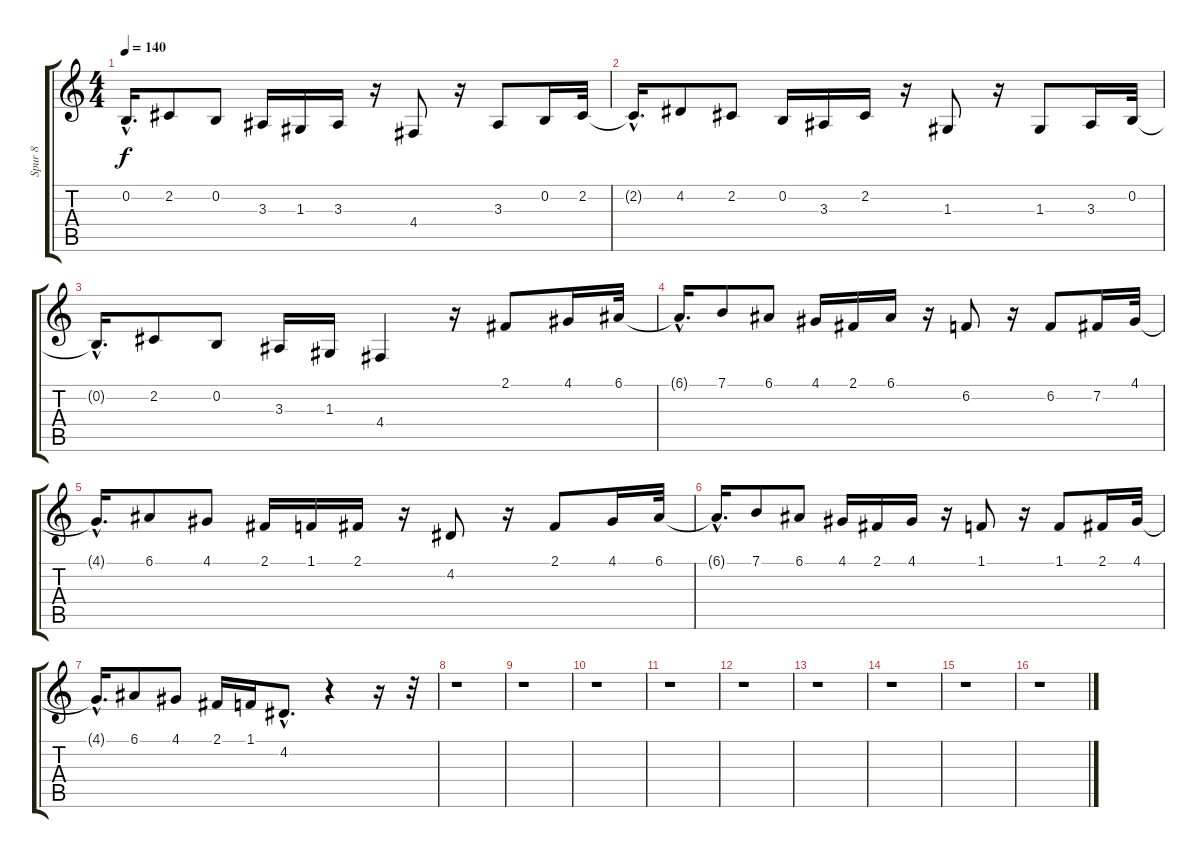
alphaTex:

\track ("Spur 8" "Spur 8") {instrument tangoaccordion}
\staff {score tabs}
\tuning (E4 B3 G3 D3 A2 E2) {hide}
\ts (4 4)
\tempo 140
\clef g2
\ks c
0.2{hac t}.16{d dy f} 2.2.8 0.2.8 3.3.16 1.3.16 3.3.16 r.16 4.4.8 r.16 3.3.8 0.2.16 2.2.32 |
2.2{hac t}.16{d} 4.2.8 2.2.8 0.2.16 3.3.16 2.2.16 r.16 1.3.8 r.16 1.3.8 3.3.16 0.2.32 |
0.2{hac t}.16{d} 2.2.8 0.2.8 3.3.16 1.3.16 4.4.4 r.16 2.1.8 4.1.16 6.1.32 |
6.1{hac t}.16{d} 7.1.8 6.1.8 4.1.16 2.1.16 6.1.16 r.16 6.2.8 r.16 6.2.8 7.2.16 4.1.32 |
4.1{hac t}.16{d} 6.1.8 4.1.8 2.1.16 1.1.16 2.1.16 r.16 4.2.8 r.16 2.1.8 4.1.16 6.1.32 |
6.1{hac t}.16{d} 7.1.8 6.1.8 4.1.16 2.1.16 4.1.16 r.16 1.1.8 r.16 1.1.8 2.1.16 4.1.32 |
4.1{hac t}.16{d} 6.1.8 4.1.8 2.1.16 1.1.16 4.2{hac}.8{d} r.4 r.16 r.32 |
r.1 |
r.1 |
r.1 |
r.1 |
r.1 |
r.1 |
r.1 |
r.1 |
r.1
